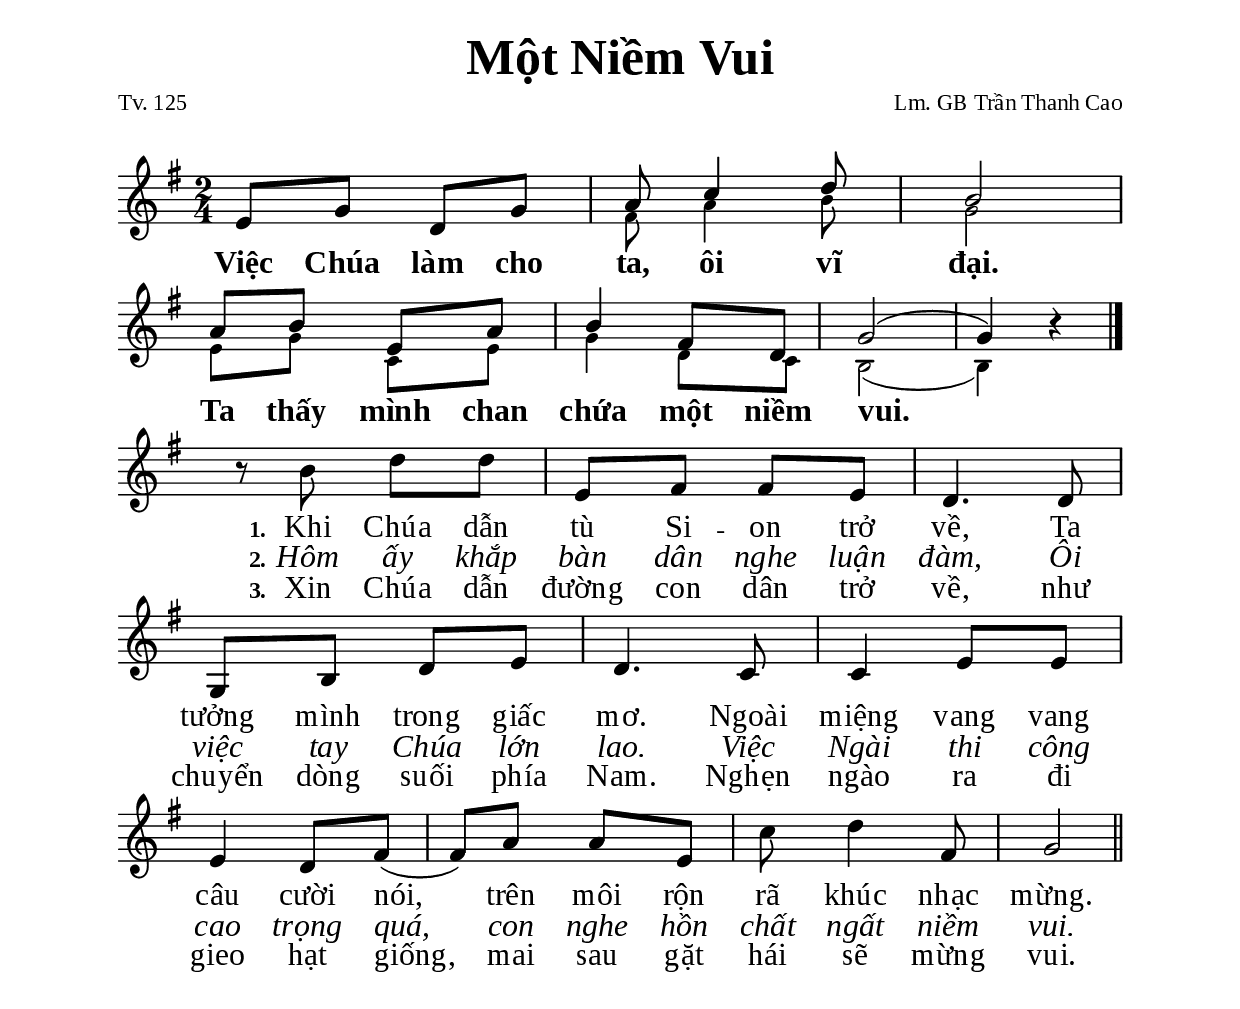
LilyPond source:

% Cài đặt chung
\version "2.20.0"
\include "english.ly"

\header {
  title = \markup { \fontsize #3 "Một Niềm Vui" }
  poet = "Tv. 125"
  composer = "Lm. GB Trần Thanh Cao"
  arranger = " "
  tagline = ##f
}

\paper {
  #(set-paper-size "a4")
  top-margin = 10\mm
  bottom-margin = 10\mm
  left-margin = 20\mm
  right-margin = 20\mm
  indent = #0
  #(define fonts
    (make-pango-font-tree
      "Liberation Serif"
      "Liberation Serif"
      "Liberation Serif"
      (/ 20 20)))
  page-count = #1
}

% Nhạc điệp khúc
nhacDiepKhucSop = \relative c' {
  e8 g d g |
  a c4 d8 |
  b2 |
  a8 b e, a |
  b4 fs8 d |
  g2 ( |
  g4) r \bar "|."
}

nhacDiepKhucBass = \relative c' {
  \skip 2
  fs8 a4 b8 |
  g2 |
  e8 g c, e |
  g4 d8 c |
  b2 ( |
  b4) r
}

% Nhạc phiên khúc
nhacPhienKhuc = \relative c' {
  r8 b' d d |
  e, fs fs e |
  d4. d8 |
  g, b d e |
  d4. c8 |
  c4 e8 e |
  e4 d8 fs ( |
  fs) a a e |
  c' d4 fs,8 |
  g2 \bar "||"
}

% Lời điệp khúc
loiDiepKhuc = \lyricmode {
  Việc Chúa làm cho ta, ôi vĩ đại.
  Ta thấy mình chan chứa một niềm vui.
}

% Lời phiên khúc
loiPhienKhucMot = \lyricmode {
  \set stanza = #"1."
  Khi Chúa dẫn tù Si -- on trở về,
  Ta tưởng mình trong giấc mơ.
  Ngoài miệng vang vang câu cười nói,
  trên môi rộn rã khúc nhạc mừng.
}

loiPhienKhucHai = \lyricmode {
  \override Lyrics.LyricText.font-shape = #'italic
  \set stanza = #"2."
  Hôm ấy khắp bàn dân nghe luận đàm,
  Ôi việc tay Chúa lớn lao.
  Việc Ngài thi công cao trọng quá,
  con nghe hồn chất ngất niềm vui.
}

loiPhienKhucBa = \lyricmode {
  \set stanza = #"3."
  Xin Chúa dẫn đường con dân trở về,
  như chuyển dòng suối phía Nam.
  Nghẹn ngào ra đi gieo hạt giống,
  mai sau gặt hái sẽ mừng vui.
}

% Dàn trang
\score {
  \new ChoirStaff <<
    \new Staff = diepKhuc \with {
        \consists "Merge_rests_engraver"
        \magnifyStaff #(magstep +1)
      }
      <<
      \new Voice = beSop {
        \voiceOne \key g \major \time 2/4 \nhacDiepKhucSop
      }
      \new Voice = beBas {
        \override NoteHead.font-size = #-2
        \voiceTwo \key g \major \time 2/4 \nhacDiepKhucBass
      }
    >>
    \new Lyrics \lyricsto beSop \loiDiepKhuc
  >>
  \layout {
    \override Lyrics.LyricText.font-series = #'bold
    \override Lyrics.LyricText.font-size = #+3
    \override Lyrics.LyricSpace.minimum-distance = #3.0
    \override Score.BarNumber.break-visibility = ##(#f #f #f)
    \override Score.SpacingSpanner.uniform-stretching = ##t
  }
}

\score {
  \new ChoirStaff <<
    \new Staff = phienKhuc \with {
        \magnifyStaff #(magstep +1)
      }
      <<
      \new Voice = beSop {
        \key g \major \time 2/4 \nhacPhienKhuc
      }
    >>
    \new Lyrics \lyricsto beSop \loiPhienKhucMot
    \new Lyrics \lyricsto beSop \loiPhienKhucHai
    \new Lyrics \lyricsto beSop \loiPhienKhucBa
  >>
  \layout {
    \override Staff.TimeSignature.transparent = ##t
    \override Lyrics.LyricText.font-size = #+3
    \override Lyrics.LyricSpace.minimum-distance = #3.0
    \override Score.BarNumber.break-visibility = ##(#f #f #f)
    \override Score.SpacingSpanner.uniform-stretching = ##t
  } 
}
